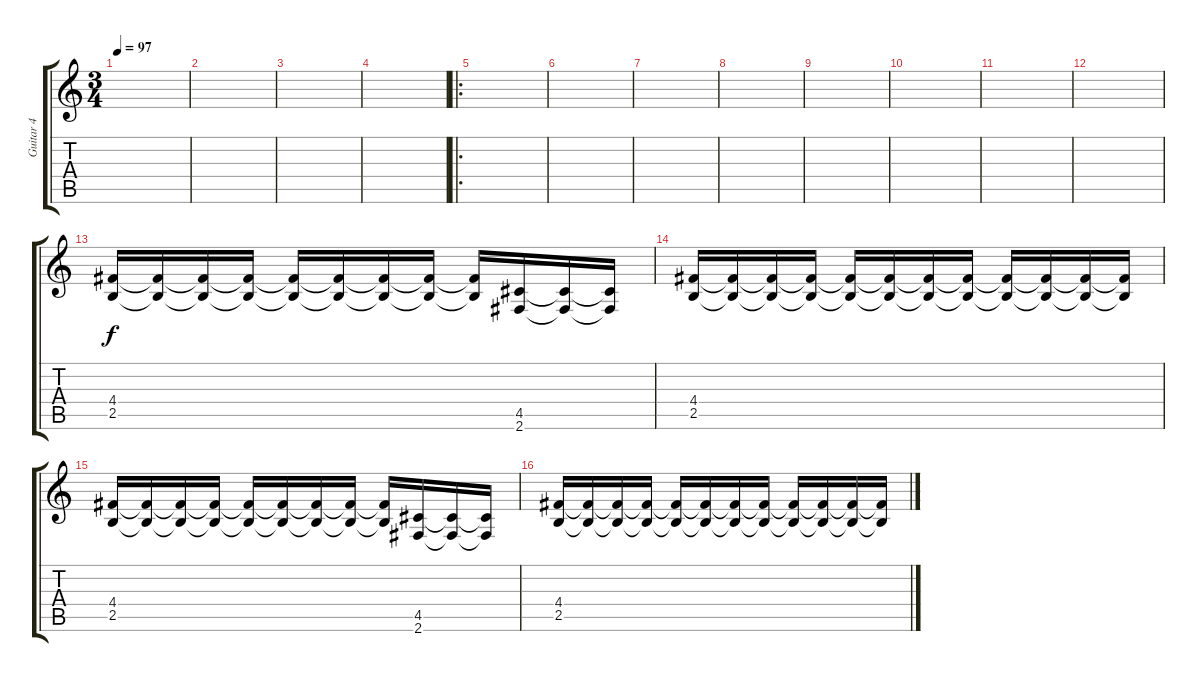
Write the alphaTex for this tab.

\track ("Guitar 4" "Guitar 4") {instrument distortionguitar}
\staff {score tabs}
\tuning (E4 B3 G3 D3 A2 E2) {hide}
\ts (3 4)
\tempo 97
\clef g2
\ks c
|
|
|
|
\ro
|
|
|
|
|
|
|
|
(4.4 2.5).16 (4.4{t} 2.5{t}).16 (4.4{t} 2.5{t}).16 (4.4{t} 2.5{t}).16 (4.4{t} 2.5{t}).16 (4.4{t} 2.5{t}).16 (4.4{t} 2.5{t}).16 (4.4{t} 2.5{t}).16 (4.4{t} 2.5{t}).16 (4.5 2.6).16 (4.5{t} 2.6{t}).16 (4.5{t} 2.6{t}).16 |
(4.4 2.5).16 (4.4{t} 2.5{t}).16 (4.4{t} 2.5{t}).16 (4.4{t} 2.5{t}).16 (4.4{t} 2.5{t}).16 (4.4{t} 2.5{t}).16 (4.4{t} 2.5{t}).16 (4.4{t} 2.5{t}).16 (4.4{t} 2.5{t}).16 (4.4{t} 2.5{t}).16 (4.4{t} 2.5{t}).16 (4.4{t} 2.5{t}).16 |
(4.4 2.5).16 (4.4{t} 2.5{t}).16 (4.4{t} 2.5{t}).16 (4.4{t} 2.5{t}).16 (4.4{t} 2.5{t}).16 (4.4{t} 2.5{t}).16 (4.4{t} 2.5{t}).16 (4.4{t} 2.5{t}).16 (4.4{t} 2.5{t}).16 (4.5 2.6).16 (4.5{t} 2.6{t}).16 (4.5{t} 2.6{t}).16 |
(4.4 2.5).16 (4.4{t} 2.5{t}).16 (4.4{t} 2.5{t}).16 (4.4{t} 2.5{t}).16 (4.4{t} 2.5{t}).16 (4.4{t} 2.5{t}).16 (4.4{t} 2.5{t}).16 (4.4{t} 2.5{t}).16 (4.4{t} 2.5{t}).16 (4.4{t} 2.5{t}).16 (4.4{t} 2.5{t}).16 (4.4{t} 2.5{t}).16
